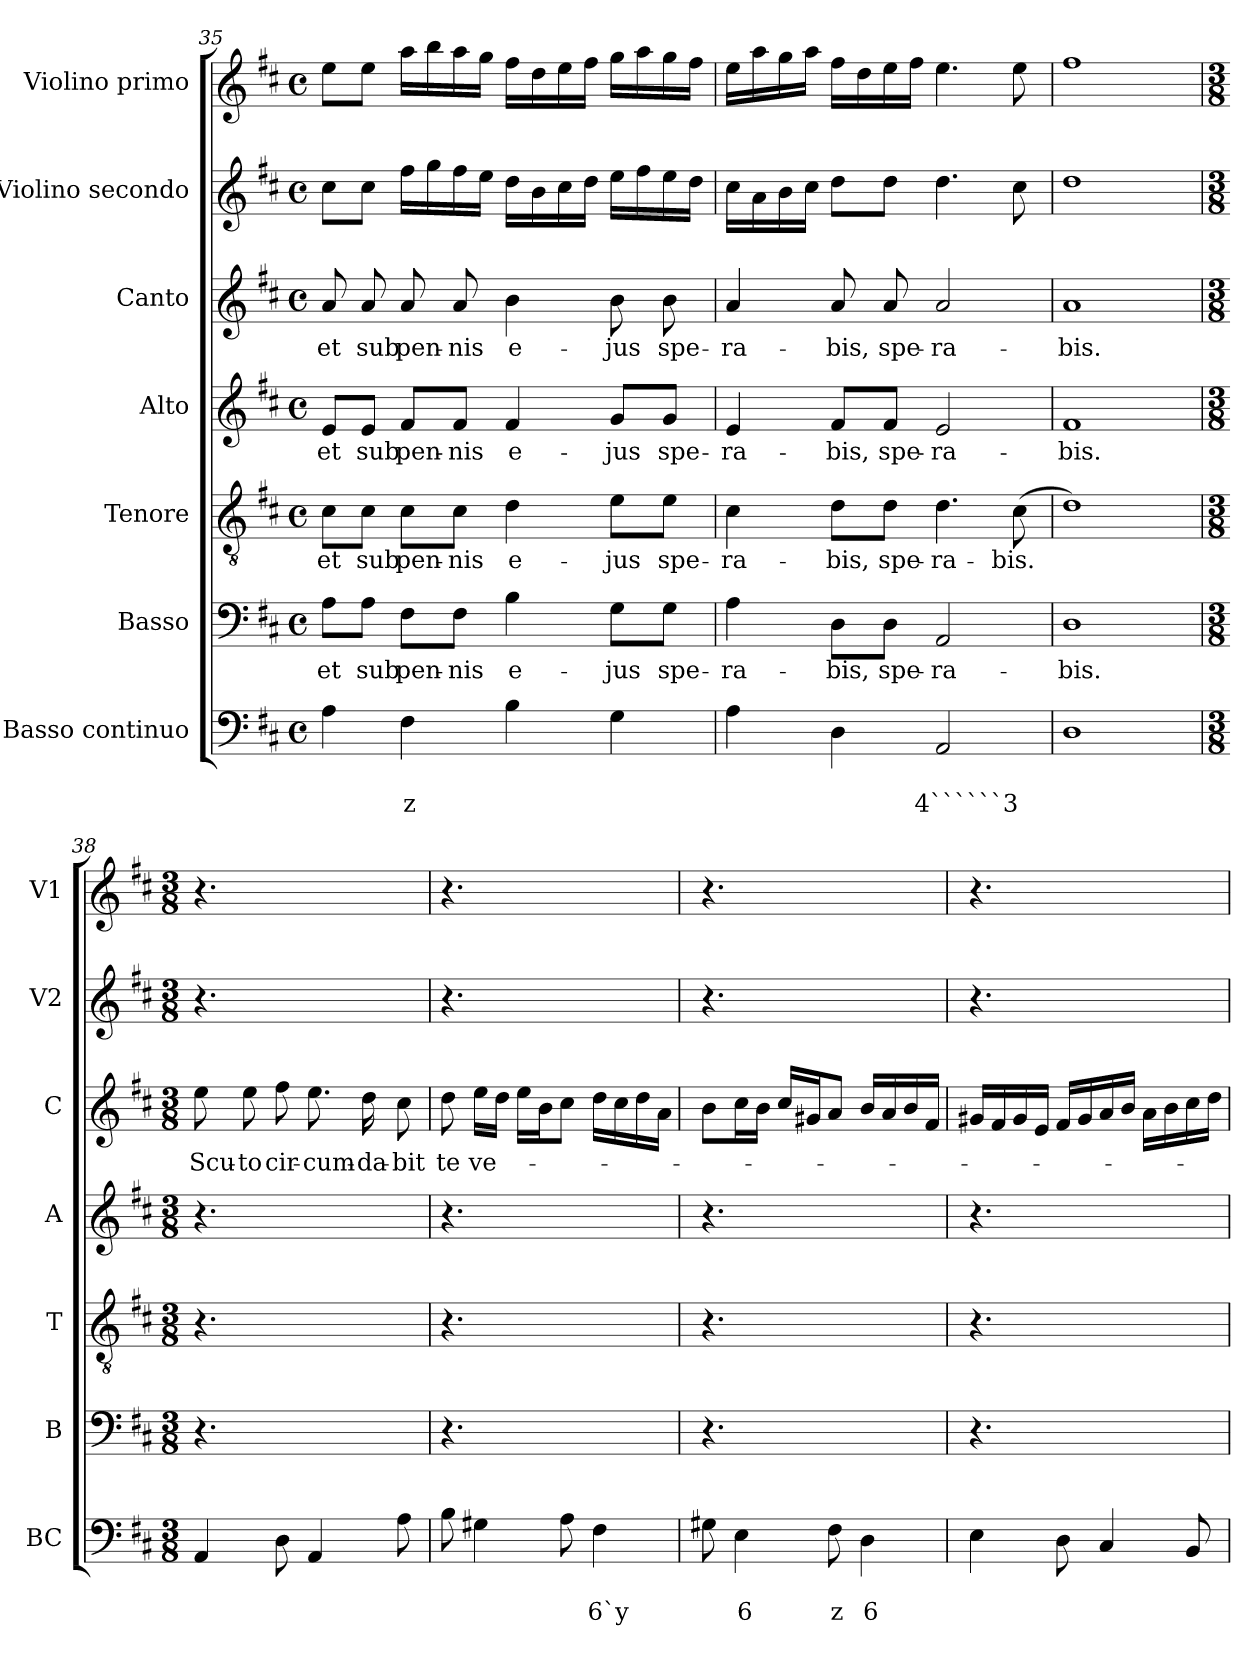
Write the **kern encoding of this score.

**kern	**text	**text	**kern	**text	**kern	**text	**kern	**text	**kern	**text	**kern	**kern
*part7	*part7	*part7	*part6	*part6	*part5	*part5	*part4	*part4	*part3	*part3	*part2	*part1
*staff7	*staff7	*staff7	*staff6	*staff6	*staff5	*staff5	*staff4	*staff4	*staff3	*staff3	*staff2	*staff1
*I"Basso continuo	*	*	*I"Basso	*	*I"Tenore	*	*I"Alto	*	*I"Canto	*	*I"Violino secondo	*I"Violino primo
*I'BC	*	*	*I'B	*	*I'T	*	*I'A	*	*I'C	*	*I'V2	*I'V1
*clefF4	*	*	*clefF4	*	*clefGv2	*	*clefG2	*	*clefG2	*	*clefG2	*clefG2
*k[f#c#]	*	*	*k[f#c#]	*	*k[f#c#]	*	*k[f#c#]	*	*k[f#c#]	*	*k[f#c#]	*k[f#c#]
*D:	*	*	*D:	*	*D:	*	*D:	*	*D:	*	*D:	*D:
*M4/4	*	*	*M4/4	*	*M4/4	*	*M4/4	*	*M4/4	*	*M4/4	*M4/4
*met(c)	*	*	*met(c)	*	*met(c)	*	*met(c)	*	*met(c)	*	*met(c)	*met(c)
=35	=35	=35	=35	=35	=35	=35	=35	=35	=35	=35	=35	=35
!	!	!	!	!LO:LY:b	!	!LO:LY:b	!	!LO:LY:b	!	!LO:LY:b	!	!
4A\	.	.	8A\L	et	8c#\L	et	8e/L	et	8a/	et	8cc#\L	8ee\L
!	!	!	!	!LO:LY:b	!	!LO:LY:b	!	!LO:LY:b	!	!LO:LY:b	!	!
.	.	.	8A\J	sub	8c#\J	sub	8e/J	sub	8a/	sub	8cc#\J	8ee\J
!	!	!LO:LY:b	!	!LO:LY:b	!	!LO:LY:b	!	!LO:LY:b	!	!LO:LY:b	!	!
4F#\	.	z	8F#\L	pen-	8c#\L	pen-	8f#/L	pen-	8a/	pen-	16ff#\LL	16aa\LL
.	.	.	.	.	.	.	.	.	.	.	16gg\	16bb\
!	!	!	!	!LO:LY:b	!	!LO:LY:b	!	!LO:LY:b	!	!LO:LY:b	!	!
.	.	.	8F#\J	-nis	8c#\J	-nis	8f#/J	-nis	8a/	-nis	16ff#\	16aa\
.	.	.	.	.	.	.	.	.	.	.	16ee\JJ	16gg\JJ
!	!	!	!	!LO:LY:b	!	!LO:LY:b	!	!LO:LY:b	!	!LO:LY:b	!	!
4B\	.	.	4B\	e-	4d\	e-	4f#/	e-	4b\	e-	16dd\LL	16ff#\LL
.	.	.	.	.	.	.	.	.	.	.	16b\	16dd\
.	.	.	.	.	.	.	.	.	.	.	16cc#\	16ee\
.	.	.	.	.	.	.	.	.	.	.	16dd\JJ	16ff#\JJ
!	!	!	!	!LO:LY:b	!	!LO:LY:b	!	!LO:LY:b	!	!LO:LY:b	!	!
4G\	.	.	8G\L	-jus	8e\L	-jus	8g/L	-jus	8b\	-jus	16ee\LL	16gg\LL
.	.	.	.	.	.	.	.	.	.	.	16ff#\	16aa\
!	!	!	!	!LO:LY:b	!	!LO:LY:b	!	!LO:LY:b	!	!LO:LY:b	!	!
.	.	.	8G\J	spe-	8e\J	spe-	8g/J	spe-	8b\	spe-	16ee\	16gg\
.	.	.	.	.	.	.	.	.	.	.	16dd\JJ	16ff#\JJ
=36	=36	=36	=36	=36	=36	=36	=36	=36	=36	=36	=36	=36
!	!	!	!	!LO:LY:b	!	!LO:LY:b	!	!LO:LY:b	!	!LO:LY:b	!	!
4A\	.	.	4A\	-ra-	4c#\	-ra-	4e/	-ra-	4a/	-ra-	16cc#\LL	16ee\LL
.	.	.	.	.	.	.	.	.	.	.	16a\	16aa\
.	.	.	.	.	.	.	.	.	.	.	16b\	16gg\
.	.	.	.	.	.	.	.	.	.	.	16cc#\JJ	16aa\JJ
!	!	!	!	!LO:LY:b	!	!LO:LY:b	!	!LO:LY:b	!	!LO:LY:b	!	!
4D\	.	.	8D\L	-bis,	8d\L	-bis,	8f#/L	-bis,	8a/	-bis,	8dd\L	16ff#\LL
.	.	.	.	.	.	.	.	.	.	.	.	16dd\
!	!	!	!	!LO:LY:b	!	!LO:LY:b	!	!LO:LY:b	!	!LO:LY:b	!	!
.	.	.	8D\J	spe-	8d\J	spe-	8f#/J	spe-	8a/	spe-	8dd\J	16ee\
.	.	.	.	.	.	.	.	.	.	.	.	16ff#\JJ
!	!	!LO:LY:b	!	!LO:LY:b	!	!LO:LY:b	!	!LO:LY:b	!	!LO:LY:b	!	!
2AA/	.	4``````3	2AA/	-ra-	4.d\	-ra-	2e/	-ra-	2a/	-ra-	4.dd\	4.ee\
!	!	!	!	!	!	!LO:LY:b	!	!	!	!	!	!
.	.	.	.	.	(>8c#\	-bis.	.	.	.	.	8cc#\	8ee\
=37	=37	=37	=37	=37	=37	=37	=37	=37	=37	=37	=37	=37
!	!	!	!	!LO:LY:b	!	!	!	!LO:LY:b	!	!LO:LY:b	!	!
1D	.	.	1D	-bis.	1d)	.	1f#	-bis.	1a	-bis.	1dd	1ff#
!!LO:PB:g=z
=38	=38	=38	=38	=38	=38	=38	=38	=38	=38	=38	=38	=38
*M3/8	*	*	*M3/8	*	*M3/8	*	*M3/8	*	*M3/8	*	*M3/8	*M3/8
!	!	!	!	!	!	!	!	!	!	!LO:LY:b	!	!
4AA/	.	.	4.r	.	4.r	.	4.r	.	8ee\	Scu-	4.r	4.r
!	!	!	!	!	!	!	!	!	!	!LO:LY:b	!	!
.	.	.	.	.	.	.	.	.	8ee\	-to	.	.
!	!	!	!	!	!	!	!	!	!	!LO:LY:b	!	!
8D\	.	.	.	.	.	.	.	.	8ff#\	cir-	.	.
!	!	!	!	!	!	!	!	!	!	!LO:LY:b	!	!
4AA/	.	.	4.ryy	.	4.ryy	.	4.ryy	.	8.ee\	-cum-	4.ryy	4.ryy
!	!	!	!	!	!	!	!	!	!	!LO:LY:b	!	!
.	.	.	.	.	.	.	.	.	16dd\	-da-	.	.
!	!	!	!	!	!	!	!	!	!	!LO:LY:b	!	!
8A\	.	.	.	.	.	.	.	.	8cc#\	-bit	.	.
=39	=39	=39	=39	=39	=39	=39	=39	=39	=39	=39	=39	=39
!	!	!	!	!	!	!	!	!	!	!LO:LY:b	!	!
8B\	.	.	4.r	.	4.r	.	4.r	.	8dd\	te	4.r	4.r
!	!	!	!	!	!	!	!	!	!	!LO:LY:b	!	!
4G#X\	.	.	.	.	.	.	.	.	16ee\LL	ve-	.	.
.	.	.	.	.	.	.	.	.	16dd\JJ	.	.	.
.	.	.	.	.	.	.	.	.	16ee\LL	.	.	.
.	.	.	.	.	.	.	.	.	16b\J	.	.	.
8A\	.	.	4.ryy	.	4.ryy	.	4.ryy	.	8cc#\J	.	4.ryy	4.ryy
!	!	!LO:LY:b	!	!	!	!	!	!	!	!	!	!
4F#\	.	6`y	.	.	.	.	.	.	16dd\LL	.	.	.
.	.	.	.	.	.	.	.	.	16cc#\	.	.	.
.	.	.	.	.	.	.	.	.	16dd\	.	.	.
.	.	.	.	.	.	.	.	.	16a\JJ	.	.	.
=40	=40	=40	=40	=40	=40	=40	=40	=40	=40	=40	=40	=40
8G#X\	.	.	4.r	.	4.r	.	4.r	.	8b\L	.	4.r	4.r
!	!	!LO:LY:b	!	!	!	!	!	!	!	!	!	!
4E\	.	6	.	.	.	.	.	.	16cc#\L	.	.	.
.	.	.	.	.	.	.	.	.	16b\JJ	.	.	.
.	.	.	.	.	.	.	.	.	16cc#/LL	.	.	.
.	.	.	.	.	.	.	.	.	16g#X/J	.	.	.
!	!	!LO:LY:b	!	!	!	!	!	!	!	!	!	!
8F#\	.	z	4.ryy	.	4.ryy	.	4.ryy	.	8a/J	.	4.ryy	4.ryy
!	!	!LO:LY:b	!	!	!	!	!	!	!	!	!	!
4D\	.	6	.	.	.	.	.	.	16b/LL	.	.	.
.	.	.	.	.	.	.	.	.	16a/	.	.	.
.	.	.	.	.	.	.	.	.	16b/	.	.	.
.	.	.	.	.	.	.	.	.	16f#/JJ	.	.	.
=41	=41	=41	=41	=41	=41	=41	=41	=41	=41	=41	=41	=41
4E\	.	.	4.r	.	4.r	.	4.r	.	16g#X/LL	.	4.r	4.r
.	.	.	.	.	.	.	.	.	16f#/	.	.	.
.	.	.	.	.	.	.	.	.	16g#/	.	.	.
.	.	.	.	.	.	.	.	.	16e/JJ	.	.	.
8D\	.	.	.	.	.	.	.	.	16f#/LL	.	.	.
.	.	.	.	.	.	.	.	.	16g#/	.	.	.
4C#/	.	.	4.ryy	.	4.ryy	.	4.ryy	.	16a/	.	4.ryy	4.ryy
.	.	.	.	.	.	.	.	.	16b/JJ	.	.	.
.	.	.	.	.	.	.	.	.	16a\LL	.	.	.
.	.	.	.	.	.	.	.	.	16b\	.	.	.
8BB/	.	.	.	.	.	.	.	.	16cc#\	.	.	.
.	.	.	.	.	.	.	.	.	16dd\JJ	.	.	.
=	=	=	=	=	=	=	=	=	=	=	=	=
*-	*-	*-	*-	*-	*-	*-	*-	*-	*-	*-	*-	*-
